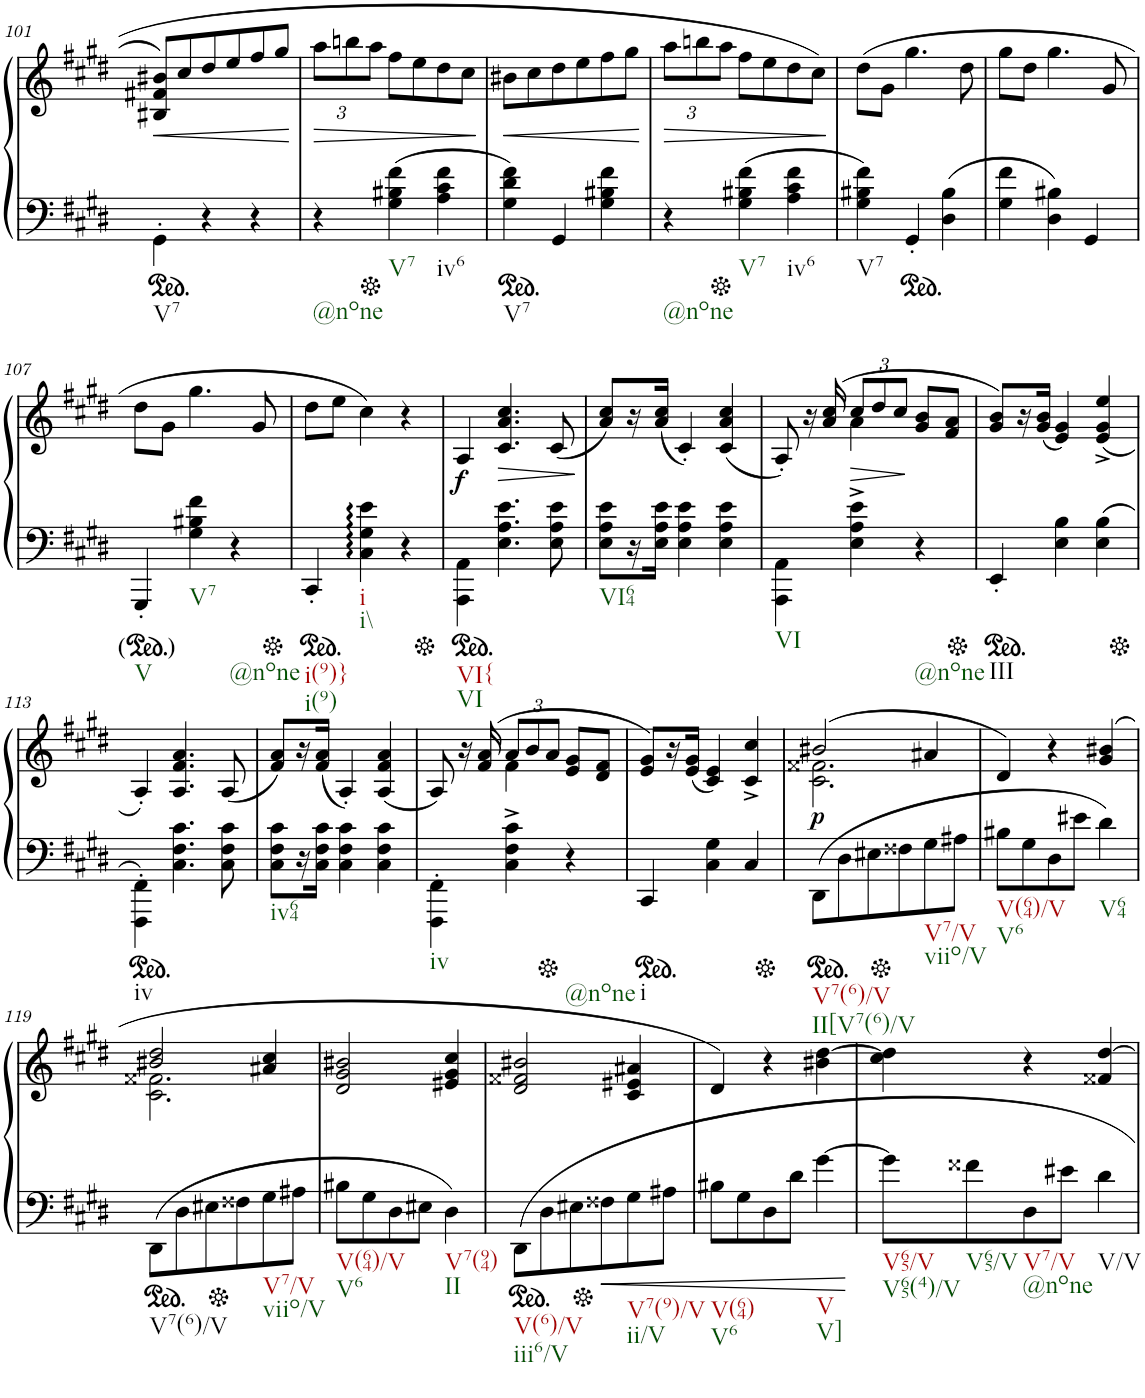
**kern	**kern	**dynam
*part2	*part1	*part1
*staff2	*staff1	*staff1
*I"piano	*I"piano	*
*I'Pno	*I'Pno	*
!!LO:PB:g=z
*clefF4	*clefG2	*
*k[f#c#g#d#]	*k[f#c#g#d#]	*
*c#:	*c#:	*
*M3/4	*M3/4	*
*ped	*	*
=101	=101	=101
!LO:TX:b:t=V7	!	!
!	!	!LO:HP:b
4GG#'\	(8B#X/ 8f#X/ 8b#X/L	<
.	8cc#/	.
4r	8dd#/	.
.	8ee/	.
4r	8ff#/	.
.	8gg#/J	.
=102	=102	=102
*	*Xbrackettup	*
!LO:TX:b:t=@none	!	!
!	!	!LO:HP:b
4r	12aa\L	>
.	12bbn\	.
.	12aa\J	.
*Xped	*	*
!LO:TX:b:t=V7	!	!
(4G#\ 4B#X\ 4f#\	8ff#\L	.
.	8ee\	.
!LO:TX:b:t=iv6	!	!
4A\ 4c#\ 4f#\	8dd#\	.
.	8cc#\J	.
.	.	[
=103	=103	=103
*ped	*	*
!LO:TX:b:t=V7	!	!
!	!	!LO:HP:b
4G#\ 4d#\ 4f#\)	8b#X\L	<
.	8cc#\	.
4GG#/	8dd#\	.
.	8ee\	.
4G#\ 4B#X\ 4f#\	8ff#\	.
.	8gg#\J	.
.	.	]
=104	=104	=104
!LO:TX:b:t=@none	!	!
!	!	!LO:HP:b
4r	12aa\L	>
.	12bbn\	.
.	12aa\J	.
*Xped	*	*
!LO:TX:b:t=V7	!	!
(4G#\ 4B#X\ 4f#\	8ff#\L	.
.	8ee\	.
!LO:TX:b:t=iv6	!	!
4A\ 4c#\ 4f#\	8dd#\	.
.	8cc#\J	.
.	.	[
=105	=105	=105
!LO:TX:b:t=V7	!	!
4G#\ 4B#X\ 4f#\)	(8dd#\L	.
.	8g#\J	.
*ped	*	*
4GG#'/	4.gg#\	.
(4D#\ 4B#\	.	.
.	8dd#\	.
=106	=106	=106
4G#\ 4f#\	8gg#\L	.
.	8dd#\J	.
4D#\ 4B#X\)	4.gg#\	.
4GG#/	.	.
.	8g#/	.
!!LO:LB:g=z
=107	=107	=107
!LO:TX:b:t=V	!	!
4GGG#'/	8dd#\L	.
.	8g#\J	.
!LO:TX:b:t=V7	!	!
4G#\ 4B#X\ 4f#\	4.gg#\	.
!LO:TX:b:t=@none	!	!
4r	.	.
.	8g#/	.
=108	=108	=108
*Xped	*	*
*ped	*	*
!LO:TX:b:t=i(9)}	!	!
!LO:TX:b:t=i(9)	!	!
4CC#'/	8dd#\L	.
.	8ee\J	.
!LO:TX:b:t=i	!	!
!LO:TX:b:t=i\\	!	!
4C#\ 4G#\ 4e\	4cc#\)	.
4r	4r	.
=109	=109	=109
*Xped	*	*
*ped	*	*
!LO:TX:b:t=VI{	!	!
!LO:TX:b:t=VI	!	!
!	!	!LO:DY:b
4AAA\ 4AA\	4A/	f
!	!	!LO:HP:b
4.E\ 4.A\ 4.e\	4.c#/ 4.a/ 4.cc#/	>
8E\ 8A\ 8e\	(8c#/	.
.	.	]
=110	=110	=110
!LO:TX:b:t=VI64	!	!
8E\ 8A\ 8e\L	8a/ 8cc#/L)	.
16r	16r	.
16E\ 16A\ 16e\JJ	(16a/ 16cc#/JJ	.
4E\ 4A\ 4e\	4c#'/)	.
4E\ 4A\ 4e\	(4c#/ 4a/ 4cc#/	.
=111	=111	=111
*	*^	*
!LO:TX:b:t=VI	!	!	!
4AAA\ 4AA\	8A'/)	4ryy	.
.	16r	.	.
.	(16a/ 16cc#/	.	.
4E\^ 4A\^ 4e\^	12cc#/L	4a\	.
.	12dd#/	.	.
.	12cc#/J	.	.
!LO:TX:b:t=@none	!	!	!
4r	8g#/ 8b/L	4ryy	]
.	8f#/ 8a/J	.	.
*	*v	*v	*
=112	=112	=112
*Xped	*	*
*ped	*	*
!LO:TX:b:t=III	!	!
4EE'/	8g#/ 8b/L)	.
.	16r	.
.	(16g#/ 16b/JJ	.
4E\ 4B\	4e/ 4g#/)	.
(4E\ 4B\	(4e/^ 4g#/^ 4ee/^	.
!!LO:LB:g=z
=113	=113	=113
*Xped	*	*
*ped	*	*
!LO:TX:b:t=iv	!	!
4FFF#\' 4FF#\')	4A'/)	.
4.C#\ 4.F#\ 4.c#\	4.A/ 4.f#/ 4.a/	.
8C#\ 8F#\ 8c#\	(8A/	.
=114	=114	=114
!LO:TX:b:t=iv64	!	!
8C#\ 8F#\ 8c#\L	8f#/ 8a/L)	.
16r	16r	.
16C#\ 16F#\ 16c#\JJ	(16f#/ 16a/JJ	.
4C#\ 4F#\ 4c#\	4A'/)	.
4C#\ 4F#\ 4c#\	(4A/ 4f#/ 4a/	.
=115	=115	=115
*	*^	*
!LO:TX:b:t=iv	!	!	!
4FFF#\' 4FF#\'	8A/)	4ryy	.
.	16r	.	.
.	(16f#/ 16a/	.	.
4C#\^ 4F#\^ 4c#\^	12a/L	4f#\	.
.	12b/	.	.
.	12a/J	.	.
*Xped	*	*	*
!LO:TX:b:t=@none	!	!	!
4r	8e/ 8g#/L	4ryy	.
.	8d#/ 8f#/J	.	.
*	*v	*v	*
=116	=116	=116
*ped	*	*
!LO:TX:b:t=i	!	!
4CC#/	8e/ 8g#/L)	.
.	16r	.
.	(16e/ 16g#/JJ	.
4C#\ 4G#\	4c#/ 4e/)	.
4C#/	4c#/^ 4cc#/^	.
=117	=117	=117
*Xped	*	*
*ped	*	*
*	*^	*
!LO:TX:b:t=V7(6)/V	!	!	!
!LO:TX:b:t=II[V7(6)/V	!	!	!
!	!	!	!LO:DY:b
(8DD#\L	(2b#X/	2.c#\ 2.f##X\	p
8D#\	.	.	.
8E#X\	.	.	.
*Xped	*	*	*
8F##X\	.	.	.
!LO:TX:b:t=V7/V	!	!	!
!LO:TX:b:t=viio/V	!	!	!
8G#\	4a#X/	.	.
8A#X\J	.	.	.
*	*v	*v	*
=118	=118	=118
!LO:TX:b:t=V(64)/V	!	!
!LO:TX:b:t=V6	!	!
8B#X\L	4d#/)	.
8G#\	.	.
8D#\	4r	.
8e#X\J	.	.
!LO:TX:b:t=V64	!	!
4d#\)	(4g#/ 4b#X/	.
!!LO:LB:g=z
=119	=119	=119
*ped	*	*
*	*^	*
!LO:TX:b:t=V7(6)/V	!	!	!
(8DD#\L	2b#X/ 2dd#/	2.c#\ 2.f##X\	.
8D#\	.	.	.
8E#X\	.	.	.
*Xped	*	*	*
8F##X\	.	.	.
!LO:TX:b:t=V7/V	!	!	!
!LO:TX:b:t=viio/V	!	!	!
8G#\	4a#X/ 4cc#/	.	.
8A#X\J	.	.	.
*	*v	*v	*
=120	=120	=120
!LO:TX:b:t=V(64)/V	!	!
!LO:TX:b:t=V6	!	!
8B#X\L	2d#/ 2g#/ 2b#X/	.
8G#\	.	.
8D#\	.	.
8E#X\J	.	.
!LO:TX:b:t=V7(94)	!	!
!LO:TX:b:t=II	!	!
4D#\)	4e#X/ 4g#/ 4cc#/	.
=121	=121	=121
*ped	*	*
!LO:TX:b:t=V(6)/V	!	!
!LO:TX:b:t=iii6/V	!	!
8DD#\L	2d#/ 2f##X/ 2b#X/	.
8D#\	.	.
8E#X\	.	.
*Xped	*	*
8F##X\	.	.
!LO:TX:b:t=V7(9)/V	!	!
!LO:TX:b:t=ii/V	!	!
8G#\	4c#/ 4e#X/ 4a#X/	.
8A#X\J	.	.
=122	=122	=122
!LO:TX:b:t=V(64)	!	!
!LO:TX:b:t=V6	!	!
8B#X\L	4d#/)	.
8G#\	.	.
8D#\	4r	.
8d#\J	.	.
!LO:TX:b:t=V	!	!
!LO:TX:b:t=V]	!	!
[4g#\	4b#X\ [4dd#\	.
=123	=123	=123
!LO:TX:b:t=V65/V	!	!
!LO:TX:b:t=V65(4)/V	!	!
8g#\L]	4cc#\ 4dd#\]	.
!LO:TX:b:t=V65/V	!	!
8f##X\	.	.
!LO:TX:b:t=V7/V	!	!
!LO:TX:b:t=@none	!	!
8D#\	4r	.
8e#X\J	.	.
!LO:TX:b:t=V/V	!	!
4d#\	4f##X/ [4dd#/	.
=	=	=
*-	*-	*-
